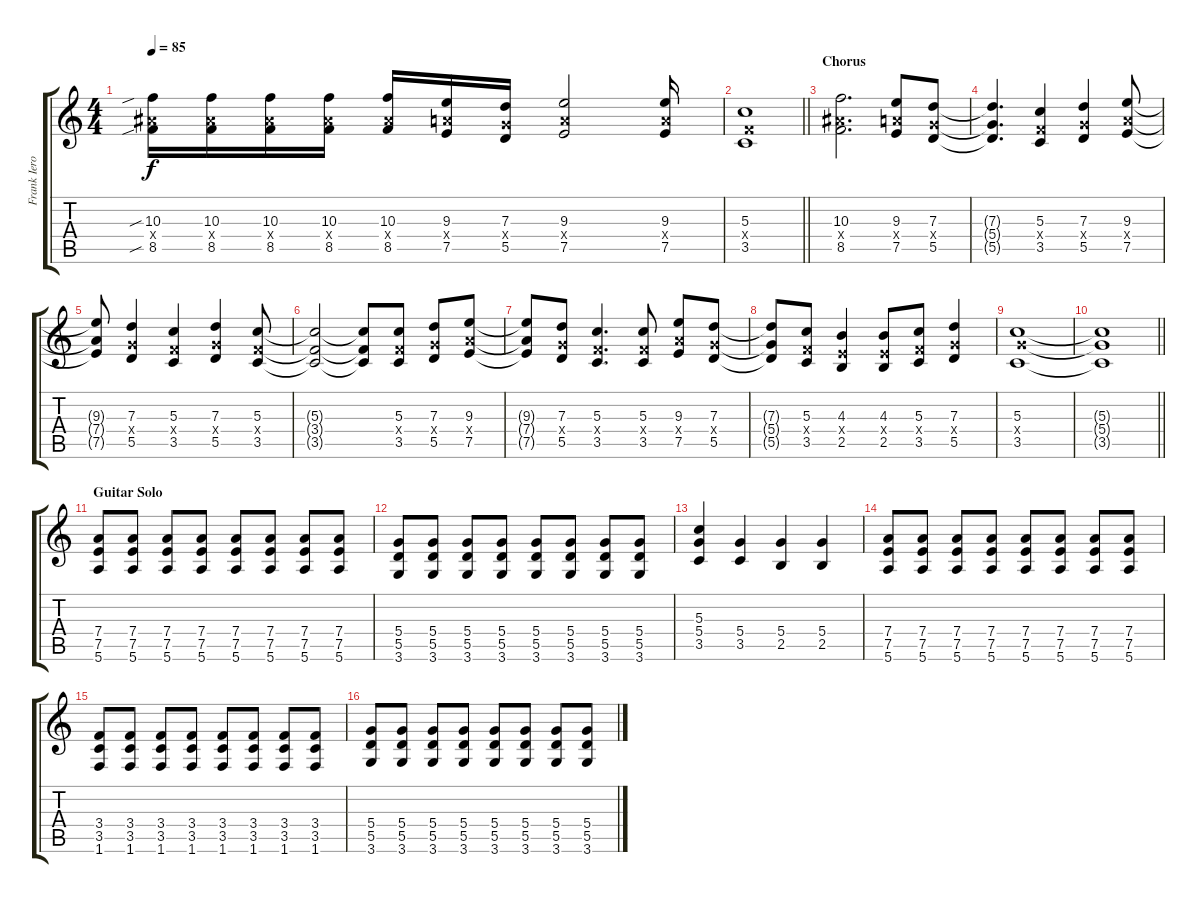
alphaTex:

\track ("Frank Iero (Lead Guitar)" "Frank Iero") {instrument distortionguitar}
\staff {score tabs}
\tuning (E4 B3 G3 D3 A2 E2) {hide}
\ts (4 4)
\tempo 85
\clef g2
\ks c
(10.3{sib} 8.4{x} 8.5{sib}).16{dy f} (10.3 8.4{x} 8.5).16 (10.3 8.4{x} 8.5).16 (10.3 8.4{x} 8.5).16 (10.3 8.4{x} 8.5).16 (9.3 7.4{x} 7.5).16 (7.3 5.4{x} 5.5).16 (9.3 7.4{x} 7.5).2 (9.3 7.4{x} 7.5).16 |
\barLineRight lightlight
(5.3 3.4{x} 3.5).1 |
\section ("" "Chorus")
(10.3 8.4{x} 8.5).2{d} (9.3 7.4{x} 7.5).8 (7.3 5.4{x} 5.5).8 |
(7.3{t} 5.4{t} 5.5{t}).4{d} (5.3 3.4{x} 3.5).4 (7.3 5.4{x} 5.5).4 (9.3 7.4{x} 7.5).8 |
(9.3{t} 7.4{t} 7.5{t}).8 (7.3 5.4{x} 5.5).4 (5.3 3.4{x} 3.5).4 (7.3 5.4{x} 5.5).4 (5.3 3.4{x} 3.5).8 |
(5.3{t} 3.4{t} 3.5{t}).2 (5.3{t} 3.4{t} 3.5{t}).8 (5.3 3.4{x} 3.5).8 (7.3 5.4{x} 5.5).8 (9.3 7.4{x} 7.5).8 |
(9.3{t} 7.4{t} 7.5{t}).8 (7.3 5.4{x} 5.5).8 (5.3 3.4{x} 3.5).4{d} (5.3 3.4{x} 3.5).8 (9.3 7.4{x} 7.5).8 (7.3 5.4{x} 5.5).8 |
(7.3{t} 5.4{t} 5.5{t}).8 (5.3 3.4{x} 3.5).8 (4.3 2.4{x} 2.5).4 (4.3 2.4{x} 2.5).8 (5.3 3.4{x} 3.5).8 (7.3 5.4{x} 5.5).4 |
(5.3 5.4{x} 3.5).1 |
\barLineRight lightlight
(5.3{t} 5.4{t} 3.5{t}).1 |
\section ("" "Guitar Solo")
(7.4 7.5 5.6).8 (7.4 7.5 5.6).8 (7.4 7.5 5.6).8 (7.4 7.5 5.6).8 (7.4 7.5 5.6).8 (7.4 7.5 5.6).8 (7.4 7.5 5.6).8 (7.4 7.5 5.6).8 |
(5.4 5.5 3.6).8 (5.4 5.5 3.6).8 (5.4 5.5 3.6).8 (5.4 5.5 3.6).8 (5.4 5.5 3.6).8 (5.4 5.5 3.6).8 (5.4 5.5 3.6).8 (5.4 5.5 3.6).8 |
(5.3 5.4 3.5).4 (5.4 3.5).4 (5.4 2.5).4 (5.4 2.5).4 |
(7.4 7.5 5.6).8 (7.4 7.5 5.6).8 (7.4 7.5 5.6).8 (7.4 7.5 5.6).8 (7.4 7.5 5.6).8 (7.4 7.5 5.6).8 (7.4 7.5 5.6).8 (7.4 7.5 5.6).8 |
(3.4 3.5 1.6).8 (3.4 3.5 1.6).8 (3.4 3.5 1.6).8 (3.4 3.5 1.6).8 (3.4 3.5 1.6).8 (3.4 3.5 1.6).8 (3.4 3.5 1.6).8 (3.4 3.5 1.6).8 |
(5.4 5.5 3.6).8 (5.4 5.5 3.6).8 (5.4 5.5 3.6).8 (5.4 5.5 3.6).8 (5.4 5.5 3.6).8 (5.4 5.5 3.6).8 (5.4 5.5 3.6).8 (5.4 5.5 3.6).8
